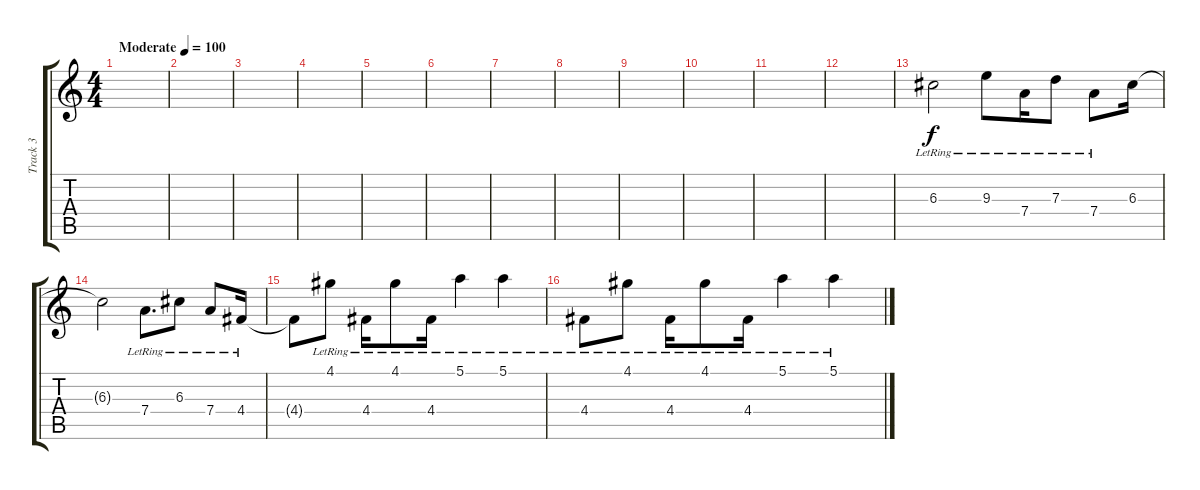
\track ("Track 3" "Track 3") {instrument electricguitarjazz}
\staff {score tabs}
\tuning (E4 B3 G3 D3 A2 E2) {hide}
\ts (4 4)
\tempo (100 "Moderate")
\clef g2
\ks c
|
|
|
|
|
|
|
|
|
|
|
|
6.3{lr}.2 9.3{lr}.8 7.4{lr}.16 7.3{lr}.8 7.4{lr}.8 6.3.16 |
6.3{t}.2 7.4{lr}.8{d} 6.3{lr}.8 7.4{lr}.8 4.4{lr}.16 |
4.4{t}.8 4.1{lr}.8 4.4{lr}.16 4.1{lr}.8 4.4{lr}.16 5.1{lr}.4 5.1{lr}.4 |
4.4{lr}.8 4.1{lr}.8 4.4{lr}.16 4.1{lr}.8 4.4{lr}.16 5.1{lr}.4 5.1{lr}.4
